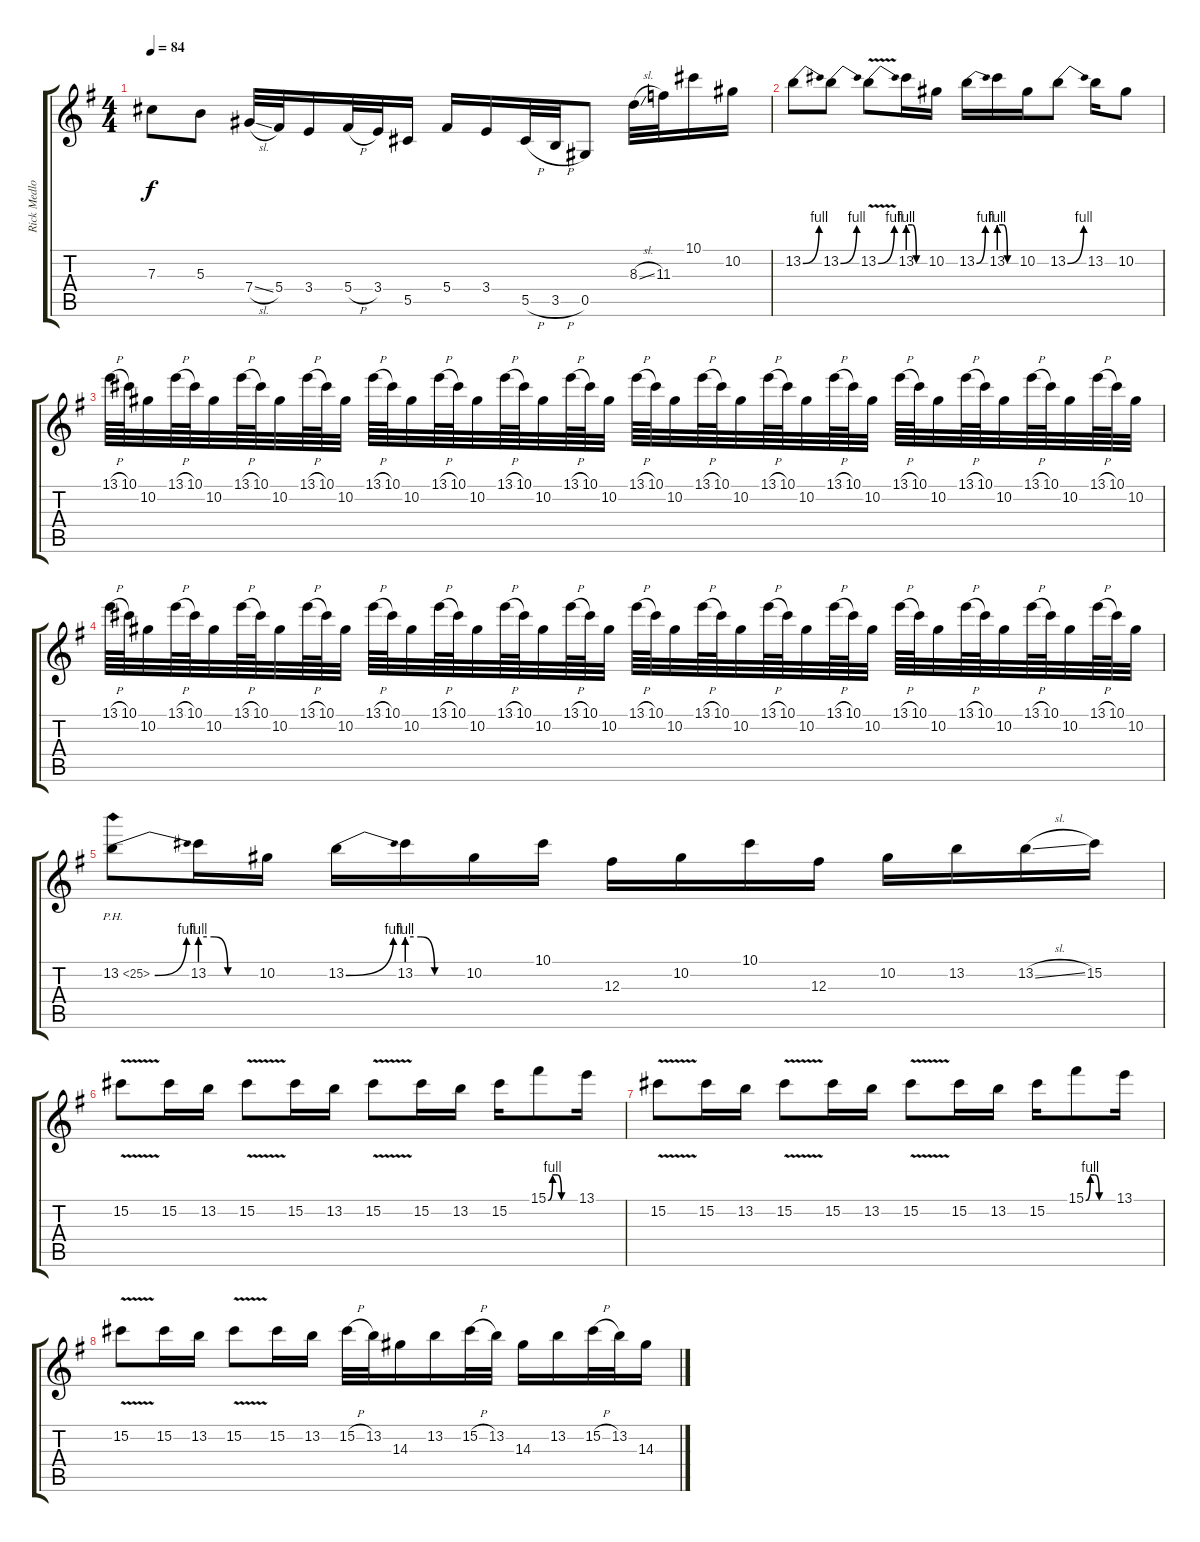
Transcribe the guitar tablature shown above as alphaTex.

\track ("Rick Medlocke Guitar Solos" "Rick Medlo") {instrument overdrivenguitar}
\staff {score tabs}
\tuning (Eb4 Bb3 Gb3 Db3 Ab2 Eb2) {hide}
\ts (4 4)
\tempo 84
\clef g2
\ks g
7.3.8{dy f} 5.3.8 7.4{sl}.32 5.4.32 3.4.16 5.4{h}.32 3.4.32 5.5.16 5.4.16 3.4.16 5.5{h}.32 3.5{h}.32 0.5.8 8.3{sl}.32 11.3.32 10.1.16 10.2.16 |
13.2{be (bend 0 0 60 4)}.8 13.2{be (bend 0 0 60 4)}.8 13.2{be (bend 0 0 60 4) v}.8 13.2{be (custom 0 4 15 4 30 0 60 0)}.16 10.2.16 13.2{be (bend 0 0 60 4)}.16 13.2{be (custom 0 4 15 4 30 0 60 0)}.16 10.2.16 13.2{be (bend 0 0 60 4)}.8 13.2.16 10.2.8 |
13.1{h}.64 10.1.64 10.2.32 13.1{h}.64 10.1.64 10.2.32 13.1{h}.64 10.1.64 10.2.32 13.1{h}.64 10.1.64 10.2.32 13.1{h}.64 10.1.64 10.2.32 13.1{h}.64 10.1.64 10.2.32 13.1{h}.64 10.1.64 10.2.32 13.1{h}.64 10.1.64 10.2.32 13.1{h}.64 10.1.64 10.2.32 13.1{h}.64 10.1.64 10.2.32 13.1{h}.64 10.1.64 10.2.32 13.1{h}.64 10.1.64 10.2.32 13.1{h}.64 10.1.64 10.2.32 13.1{h}.64 10.1.64 10.2.32 13.1{h}.64 10.1.64 10.2.32 13.1{h}.64 10.1.64 10.2.32 |
13.1{h}.64 10.1.64 10.2.32 13.1{h}.64 10.1.64 10.2.32 13.1{h}.64 10.1.64 10.2.32 13.1{h}.64 10.1.64 10.2.32 13.1{h}.64 10.1.64 10.2.32 13.1{h}.64 10.1.64 10.2.32 13.1{h}.64 10.1.64 10.2.32 13.1{h}.64 10.1.64 10.2.32 13.1{h}.64 10.1.64 10.2.32 13.1{h}.64 10.1.64 10.2.32 13.1{h}.64 10.1.64 10.2.32 13.1{h}.64 10.1.64 10.2.32 13.1{h}.64 10.1.64 10.2.32 13.1{h}.64 10.1.64 10.2.32 13.1{h}.64 10.1.64 10.2.32 13.1{h}.64 10.1.64 10.2.32 |
13.2{be (bend 0 0 60 4) ph 12}.8 13.2{be (custom 0 4 15 4 30 0 60 0)}.16 10.2.16 13.2{be (bend 0 0 60 4)}.16 13.2{be (custom 0 4 15 4 30 0 60 0)}.16 10.2.16 10.1.16 12.3.16 10.2.16 10.1.16 12.3.16 10.2.16 13.2.16 13.2{sl}.16 15.2.16 |
15.2{v}.8 15.2.16 13.2.16 15.2{v}.8 15.2.16 13.2.16 15.2{v}.8 15.2.16 13.2.16 15.2.16 15.1{be (custom 0 0 10 4 20 4 30 0 60 0)}.8 13.1.16 |
15.2{v}.8 15.2.16 13.2.16 15.2{v}.8 15.2.16 13.2.16 15.2{v}.8 15.2.16 13.2.16 15.2.16 15.1{be (custom 0 0 10 4 20 4 30 0 60 0)}.8 13.1.16 |
15.2{v}.8 15.2.16 13.2.16 15.2{v}.8 15.2.16 13.2.16 15.2{h}.32 13.2.32 14.3.16 13.2.16 15.2{h}.32 13.2.32 14.3.16 13.2.16 15.2{h}.32 13.2.32 14.3.16
